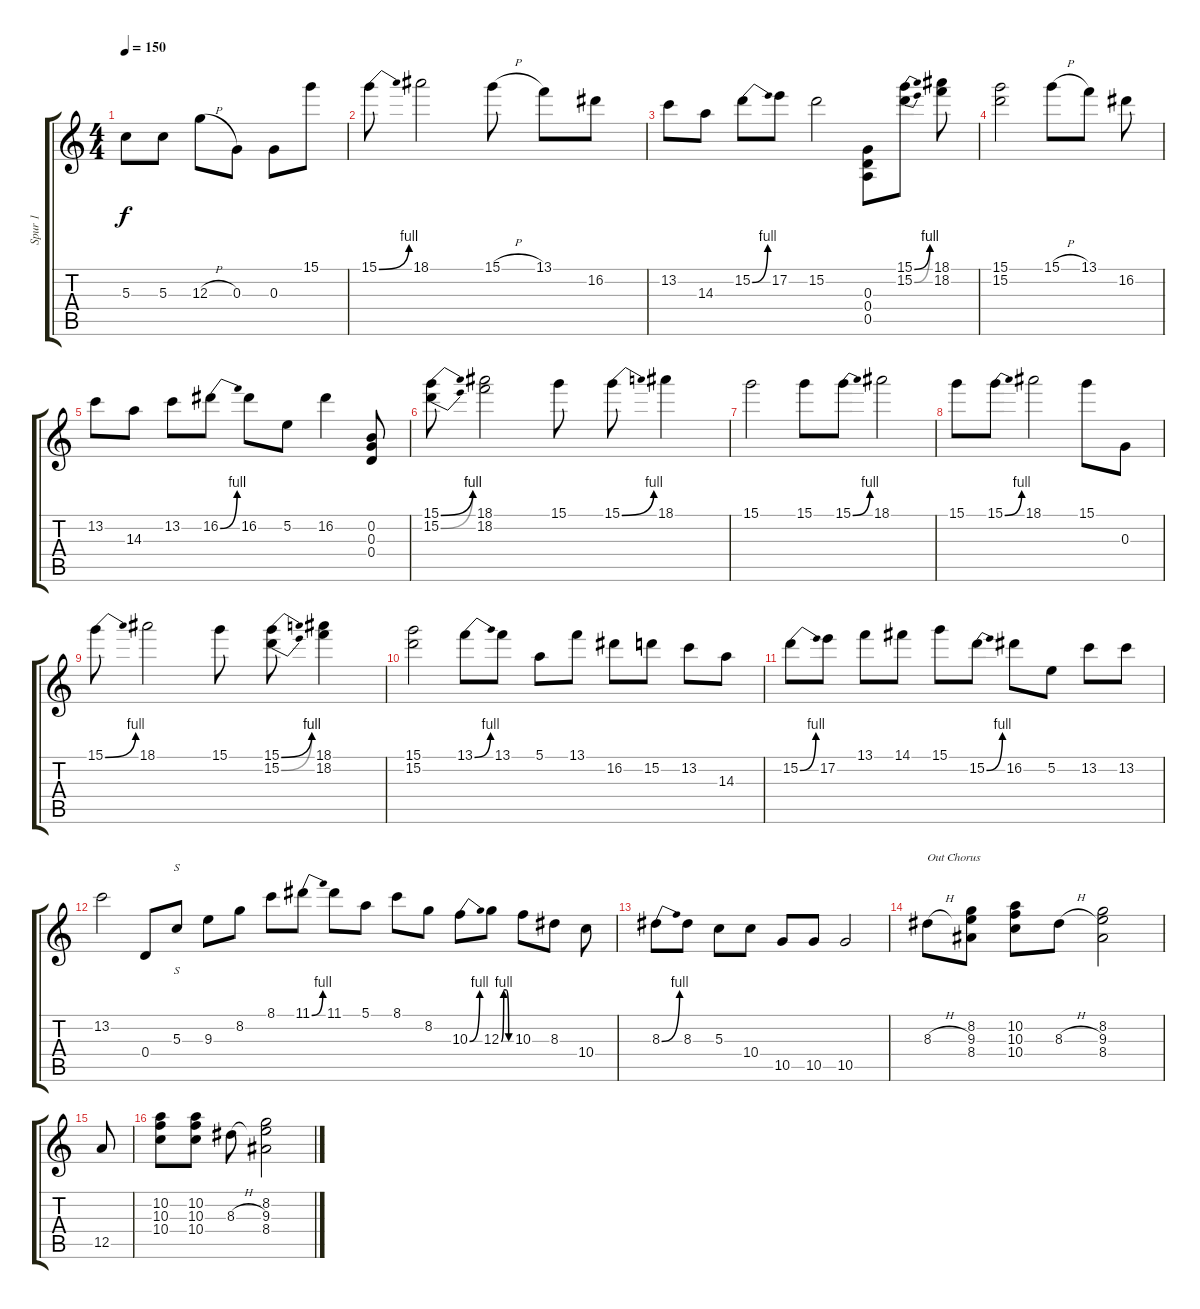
\track ("Spur 1" "Spur 1") {instrument distortionguitar}
\staff {score tabs}
\tuning (E4 B3 G3 D3 A2 E2) {hide}
\ts (4 4)
\tempo 150
\clef g2
\ks c
5.3.8{dy f} 5.3.8 12.3{h}.8 0.3.8 0.3.8 15.1.8 |
15.1{be (bend 0 0 60 4)}.8 18.1.2 15.1{h}.8 13.1.8 16.2.8 |
13.2.8 14.3.8 15.2{be (bend 0 0 60 4)}.8 17.2.8 15.2.2 (0.3 0.4 0.5).8 (15.1{be (bend 0 0 60 4)} 15.2{be (bend 0 0 60 4)}).8 (18.1 18.2).8 |
(15.1 15.2).2 15.1{h}.8 13.1.8 16.2.8 |
13.2.8 14.3.8 13.2.8 16.2{be (bend 0 0 60 4)}.8 16.2.8 5.2.8 16.2.4 (0.2 0.3 0.4).8 |
(15.1{be (bend 0 0 60 4)} 15.2{be (bend 0 0 60 4)}).8 (18.1 18.2).2 15.1.8 15.1{be (bend 0 0 60 4)}.8 18.1.4 |
15.1.2 15.1.8 15.1{be (bend 0 0 60 4)}.8 18.1.2 |
15.1.8 15.1{be (bend 0 0 60 4)}.8 18.1.2 15.1.8 0.3.8 |
15.1{be (bend 0 0 60 4)}.8 18.1.2 15.1.8 (15.1{be (bend 0 0 60 4)} 15.2{be (bend 0 0 60 4)}).8 (18.1 18.2).4 |
(15.1 15.2).2 13.1{be (bend 0 0 60 4)}.8 13.1.8 5.1.8 13.1.8 16.2.8 15.2.8 13.2.8 14.3.8 |
15.2{be (bend 0 0 60 4)}.8 17.2.8 13.1.8 14.1.8 15.1.8 15.2{be (bend 0 0 60 4)}.8 16.2.8 5.2.8 13.2.8 13.2.8 |
13.2.2 0.4.8 5.3.8{s} 9.3.8 8.2.8 8.1.8 11.1{be (bend 0 0 60 4)}.8 11.1.8 5.1.8 8.1.8 8.2.8 10.3{be (bend 0 0 60 4)}.8 12.3{be (custom 0 0 15 4 30 4 45 0 60 0)}.8 10.3.8 8.3.8 10.4.8 |
8.3{be (bend 0 0 60 4)}.8 8.3.8 5.3.8 10.4.8 10.5.8 10.5.8 10.5.2 |
8.3{h}.8{txt "Out Chorus"} (8.2 9.3 8.4).8 (10.2 10.3 10.4).8 8.3{h}.8 (8.2 9.3 8.4).2 |
12.5.8 |
(10.2 10.3 10.4).8 (10.2 10.3 10.4).8 8.3{h}.8 (8.2 9.3 8.4).2
